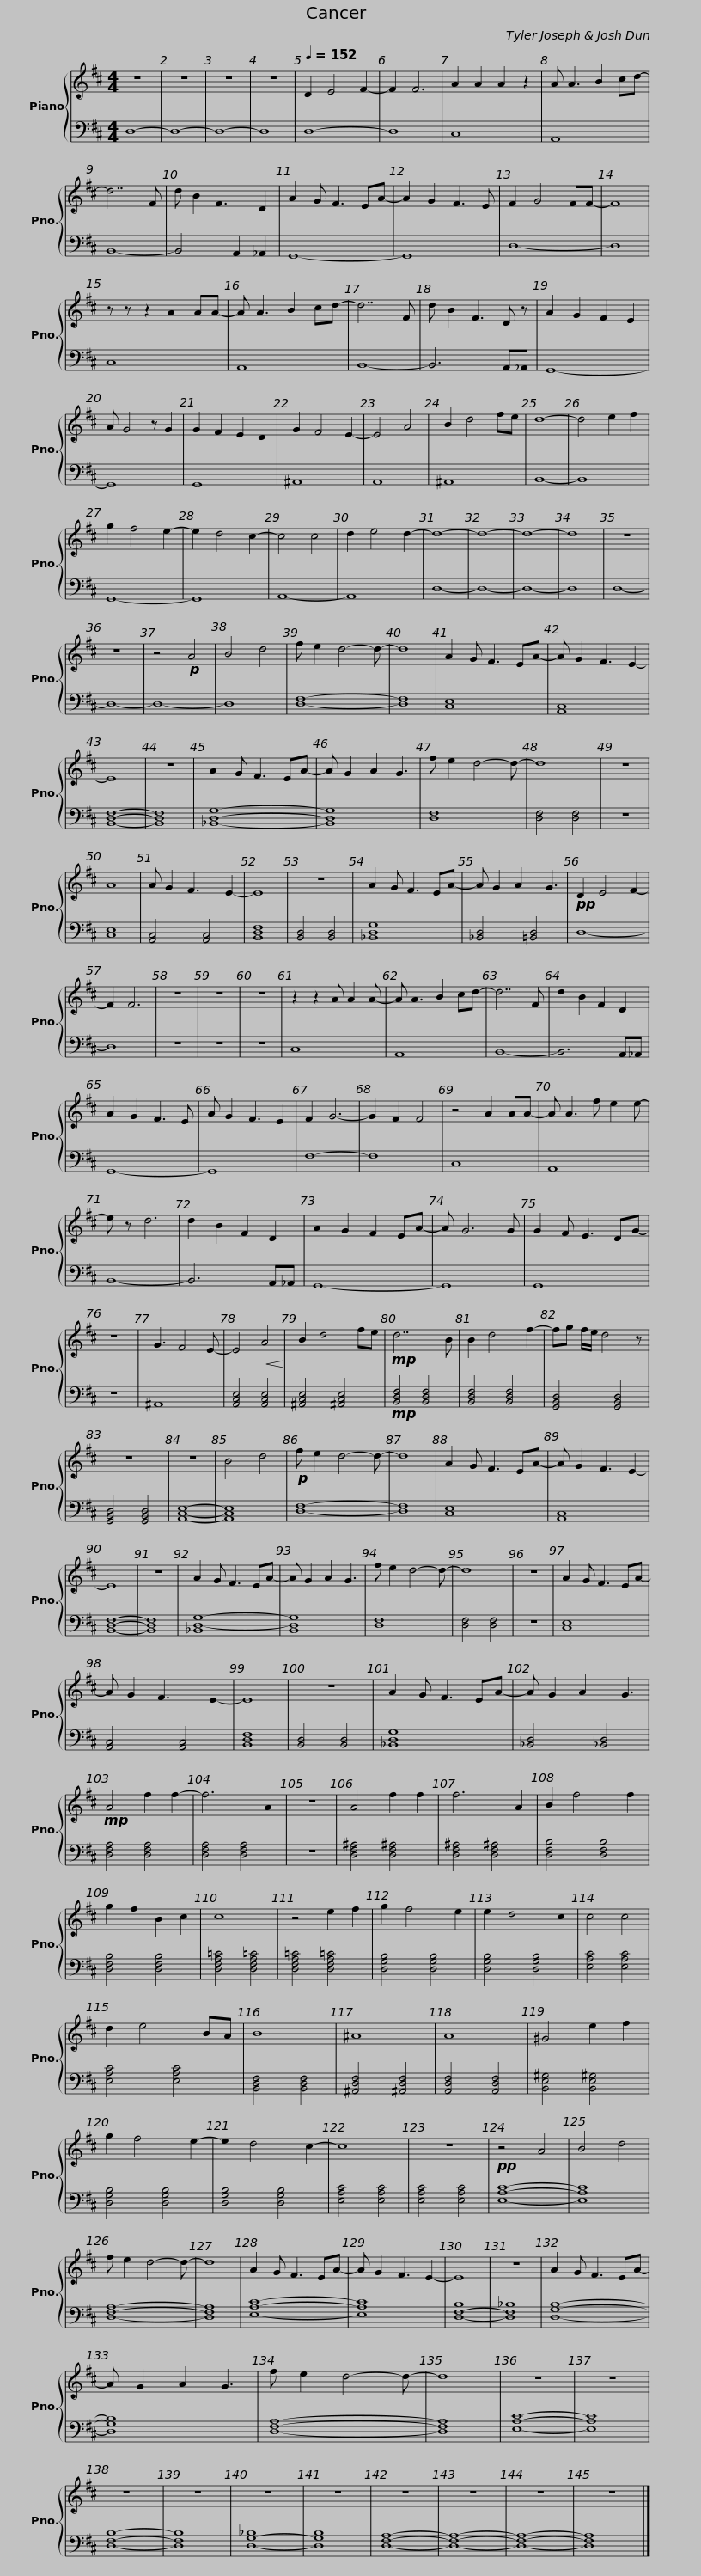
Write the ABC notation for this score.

X:1
%%score { 1 | 2 }
L:1/8
M:4/4
I:linebreak $
K:D
V:1 treble
V:2 bass
V:1
 z8 | z8 | z8 | z8 |[Q:1/4=152] D2 E4 F2- | %5
 F2 F6 | A2 A2 A2- z2 | A A3 B2 cd- | d7 F | d B2 F3 D2 |$ %10
 A2 G F3 EA- | A2 G2 F3 E | F2 G4 FF- | F8 | z z z2 A2 AA- | %15
 A A3 B2 cd- | d7 F | d B2 F3 D z |$ A2 G2 F2 E2 | A G4 z G2 | %20
 G2 F2 E2 D2 | G2 F4 E2- | E4 A4 | B2 d4 fe | d8- | %25
 d4 e2 f2 | g2 f4 e2- | e2 d4 c2- | c4 c4 |$ d2 e4 d2- | %30
 d8- | d8- | d8- | d8 | z8 | %35
 z8 | z4!p! A4 | B4 d4 | f e2 d4- d- | d8 | %40
 A2 G F3 EA- |$ A G2 F3 E2- | E8 | z8 | A2 G F3 EA- | %45
 A G2 A2 G3 | f e2 d4- d- | d8 | z8 | A8 | %50
 A G2 F3 E2- | E8 |$ z8 | A2 G F3 EA- | A G2 A2 G3 | %55
!pp! D2 E4 F2- | F2 F6 | z8 | z8 | z8 | %60
 z2 z2 A A2 A- | A A3 B2 cd- |$ d7 F | d2 B2 F2 D2 | A2 G2 F3 E | %65
 A G2 F3 E2 | F2 G6- | G2 F2 F4 | z4 A2 AA- | A A3 f e2 e- | %70
 e z d6 |$ d2 B2 F2 D2 | A2 G2 F2 EA- | A G6 G | G2 F E3 DG- | %75
 z8 | G3 F4 E- | E4!<(! A4!<)! | B2 d4 fe |!mp! d7 B |$ %80
 B2 d4 f2- | fg f/e/ d4 z | z8 | z8 | B4 d4 | %85
!p! f e2 d4- d- | d8 | A2 G F3 EA- | A G2 F3 E2- | E8 | %90
 z8 |$ A2 G F3 EA- | A G2 A2 G3 | f e2 d4- d- | d8 | %95
 z8 | A2 G F3 EA- | A G2 F3 E2- | E8 | z8 |$ %100
 A2 G F3 EA- | A G2 A2 G3 |!mp! A4 f2 f2- | f6 A2 | z8 | %105
 A4 f2 f2 | f6 A2 | B2 f4 f2 | g2 f2 B2 c2 |$ c8 | %110
 z4 e2 f2 | g2 f4 e2 | e2 d4 c2 | c4 c4 | d2 e4 BA | %115
 B8 | ^A8 | A8 | ^G4 e2 f2 |$ g2 f4 e2- | %120
 e2 d4 c2- | c8 | z8 |!pp! z4 A4 | B4 d4 | %125
 f e2 d4- d- | d8 | A2 G F3 EA- | A G2 F3 E2- | E8 |$ %130
 z8 | A2 G F3 EA- | A G2 A2 G3 | f e2 d4- d- | d8 | %135
 z8 | z8 | z8 | z8 | z8 | %140
 z8 | z8 | z8 |$ z8 | z8 |] %145
V:2
 D,8- | D,8- | D,8- | D,8 | D,8- | %5
 D,8 | C,8 | A,,8 | B,,8- | B,,4 A,,2 _A,,2 |$ %10
 G,,8- | G,,8 | D,8- | D,8 | C,8 | %15
 A,,8 | B,,8- | B,,6 A,,_A,, |$ G,,8- | G,,8 | %20
 G,,8 | ^A,,8 | A,,8 | ^A,,8 | B,,8- | %25
 B,,8 | G,,8- | G,,8 | A,,8- |$ A,,8 | %30
 D,8- | D,8- | D,8- | D,8 | D,8- | %35
 D,8- | D,8- | D,8 | [D,F,]8- | [D,F,]8 | %40
 [C,E,]8 |$ [A,,C,]8 | [B,,D,F,]8- | [B,,D,F,]8 | [_B,,D,G,]8- | %45
 [B,,D,G,]8 | [D,F,]8 | [D,F,]4 [D,F,]4 | z8 | [C,E,]8 | %50
 [A,,C,]4 [A,,C,]4 | [B,,D,F,]8 |$ [B,,D,]4 [B,,D,]4 | [_B,,D,G,]8 | [_B,,D,]4 [=B,,D,]4 | %55
 D,8- | D,8 | z8 | z8 | z8 | %60
 C,8 | A,,8 |$ B,,8- | B,,6 A,,_A,, | G,,8- | %65
 G,,8 | F,8- | F,8 | C,8 | A,,8 | %70
 B,,8- |$ B,,6 A,,_A,, | G,,8- | G,,8 | G,,8 | %75
 z8 | ^A,,8 | [A,,C,E,]4 [A,,C,E,]4 | [^A,,C,E,]4 [^A,,C,E,]4 |!mp! [B,,D,F,]4 [B,,D,F,]4 |$ %80
 [B,,D,F,]4 [B,,D,F,]4 | [G,,B,,D,]4 [G,,B,,D,]4 | [G,,B,,D,]4 [G,,B,,D,]4 | [A,,C,E,]8- | [A,,C,E,]8 | %85
 [D,F,]8- | [D,F,]8 | [C,E,]8 | [A,,C,]8 | [B,,D,F,]8- | %90
 [B,,D,F,]8 |$ [_B,,D,-G,-]8 | [B,,D,G,]8 | [D,F,]8 | [D,F,]4 [D,F,]4 | %95
 z8 | [C,E,]8 | [A,,C,]4 [A,,C,]4 | [B,,D,F,]8 | [B,,D,]4 [B,,D,]4 |$ %100
 [_B,,D,G,]8 | [_B,,D,]4 [_B,,D,]4 | [D,F,A,]4 [D,F,A,]4 | [D,F,A,]4 [D,F,A,]4 | z8 | %105
 [D,F,^A,]4 [D,F,^A,]4 | [D,F,^A,]4 [D,F,^A,]4 | [D,F,B,]4 [D,F,B,]4 | [D,F,B,]4 [D,F,B,]4 |$ [D,F,A,=C]4 [D,F,A,=C]4 | %110
 [D,F,A,=C]4 [D,F,A,=C]4 | [D,G,B,]4 [D,G,B,]4 | [D,G,B,]4 [D,G,B,]4 | [E,A,C]4 [E,A,C]4 | [E,A,C]4 [E,A,C]4 | %115
 [B,,D,F,]4 [B,,D,F,]4 | [^A,,D,F,]4 [^A,,D,F,]4 | [A,,D,F,]4 [A,,D,F,]4 | [B,,E,^G,]4 [B,,E,^G,]4 |$ [D,G,B,]4 [D,G,B,]4 | %120
 [D,G,B,]4 [D,G,B,]4 | [E,A,C]4 [E,A,C]4 | [E,A,C]4 [E,A,C]4 | [E,A,C]8- | [E,A,C]8 | %125
 [D,F,A,]8- | [D,F,A,]8 | [E,A,C]8- | [E,A,C]8 | [D,-F,-B,]8 |$ %130
 [D,F,_B,]8 | [D,G,B,]8- | [D,G,B,]8 | [D,F,A,]8- | [D,F,A,]8 | %135
 [E,A,C]8- | [E,A,C]8 | [D,F,B,]8- | [D,F,B,]8 | [D,-G,-_B,]8 | %140
 [D,G,B,]8 | [D,F,A,]8- | [D,F,A,]8- |$ [D,F,A,]8- | [D,F,A,]8 |] %145
